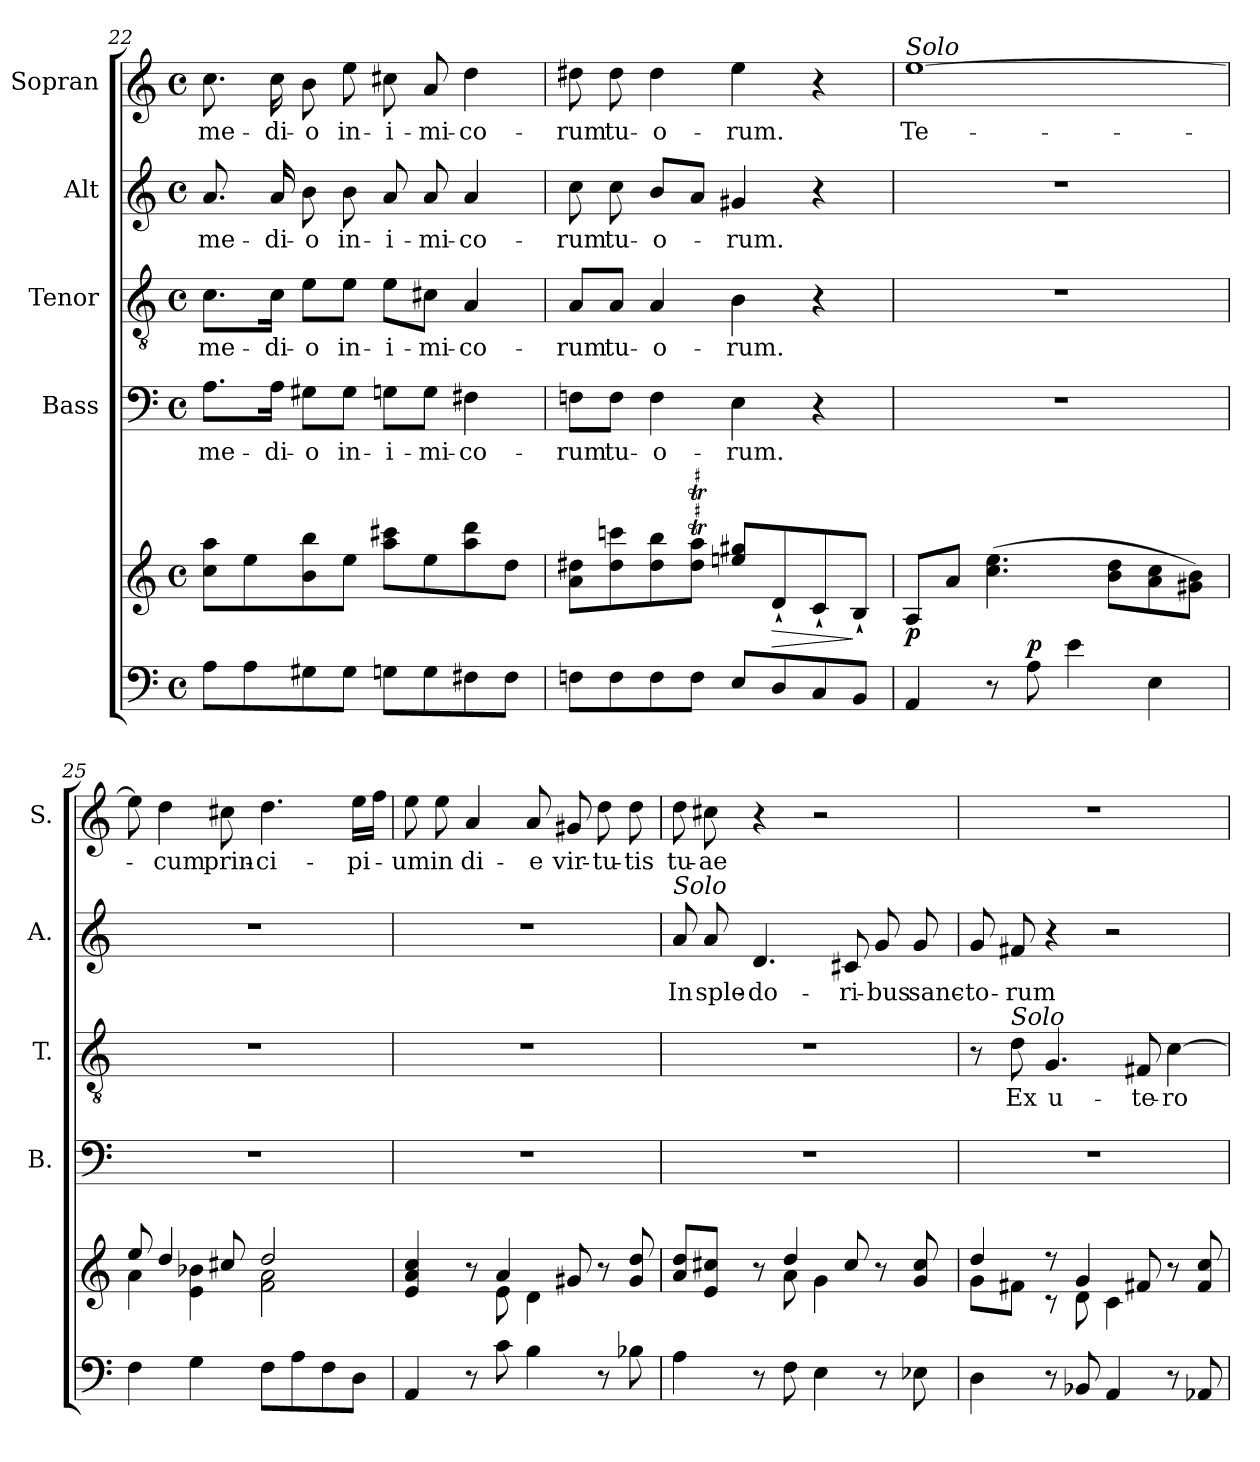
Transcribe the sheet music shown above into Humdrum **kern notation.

**kern	**kern	**dynam	**kern	**text	**kern	**text	**kern	**text	**kern	**text
*part5	*part5	*part5	*part4	*part4	*part3	*part3	*part2	*part2	*part1	*part1
*staff6	*staff5	*staff5/6	*staff4	*staff4	*staff3	*staff3	*staff2	*staff2	*staff1	*staff1
*	*	*	*I"Bass	*	*I"Tenor	*	*I"Alt	*	*I"Sopran	*
*	*	*	*I'B.	*	*I'T.	*	*I'A.	*	*I'S.	*
*clefF4	*clefG2	*	*clefF4	*	*clefGv2	*	*clefG2	*	*clefG2	*
*k[]	*k[]	*	*k[]	*	*k[]	*	*k[]	*	*k[]	*
*C:	*C:	*	*C:	*	*C:	*	*C:	*	*C:	*
*M4/4	*M4/4	*	*M4/4	*	*M4/4	*	*M4/4	*	*M4/4	*
*met(c)	*met(c)	*	*met(c)	*	*met(c)	*	*met(c)	*	*met(c)	*
=22	=22	=22	=22	=22	=22	=22	=22	=22	=22	=22
!	!	!	!	!LO:LY:b	!	!LO:LY:b	!	!LO:LY:b	!	!LO:LY:b
8A\L	8cc\ 8aa\L	.	8.A\L	me-	8.c\L	me-	8.a/	me-	8.cc\	me-
8A\	8ee\	.	.	.	.	.	.	.	.	.
!	!	!	!	!LO:LY:b	!	!LO:LY:b	!	!LO:LY:b	!	!LO:LY:b
.	.	.	16A\Jk	-di-	16c\Jk	-di-	16a/	-di-	16cc\	-di-
!	!	!	!	!LO:LY:b	!	!LO:LY:b	!	!LO:LY:b	!	!LO:LY:b
8G#X\	8b\ 8bb\	.	8G#X\L	-o	8e\L	-o	8b\	-o	8b\	-o
!	!	!	!	!LO:LY:b	!	!LO:LY:b	!	!LO:LY:b	!	!LO:LY:b
8G#\J	8ee\J	.	8G#\J	in-	8e\J	in-	8b\	in-	8ee\	in-
!	!	!	!	!LO:LY:b	!	!LO:LY:b	!	!LO:LY:b	!	!LO:LY:b
8Gn\L	8aa\ 8ccc#X\L	.	8Gn\L	-i-	8e\L	-i-	8a/	-i-	8cc#X\	-i-
!	!	!	!	!LO:LY:b	!	!LO:LY:b	!	!LO:LY:b	!	!LO:LY:b
8G\	8ee\	.	8G\J	-mi-	8c#X\J	-mi-	8a/	-mi-	8a/	-mi-
!	!	!	!	!LO:LY:b	!	!LO:LY:b	!	!LO:LY:b	!	!LO:LY:b
8F#X\	8aa\ 8ddd\	.	4F#X\	-co-	4A/	-co-	4a/	-co-	4dd\	-co-
8F#\J	8dd\J	.	.	.	.	.	.	.	.	.
!!LO:LB:g=z
=23	=23	=23	=23	=23	=23	=23	=23	=23	=23	=23
!	!	!	!	!LO:LY:b	!	!LO:LY:b	!	!LO:LY:b	!	!LO:LY:b
8Fn\L	8a\ 8dd#X\L	.	8Fn\L	-rum	8A/L	-rum	8cc\	-rum	8dd#X\	-rum
!	!	!	!	!LO:LY:b	!	!LO:LY:b	!	!LO:LY:b	!	!LO:LY:b
8F\	8dd#\ 8cccn\	.	8F\J	tu-	8A/J	tu-	8cc\	tu-	8dd#\	tu-
!	!	!	!	!LO:LY:b	!	!LO:LY:b	!	!LO:LY:b	!	!LO:LY:b
8F\	8dd#\ 8bb\	.	4F\	-o-	4A/	-o-	8b/L	-o-	4dd#\	-o-
8F\J	8dd#\T 8aa\TJ	.	.	.	.	.	8a/J	.	.	.
!	!	!	!	!LO:LY:b	!	!LO:LY:b	!	!LO:LY:b	!	!LO:LY:b
8E/L	8ee/ 8gg#X/L	.	4E\	-rum.	4B\	-rum.	4g#X/	-rum.	4ee\	-rum.
!	!	!LO:HP:b	!	!	!	!	!	!	!	!
8D/	8d`</	>	.	.	.	.	.	.	.	.
8C/	8c`</	.	4r	.	4r	.	4r	.	4r	.
8BB/J	8B`</J	]	.	.	.	.	.	.	.	.
=24	=24	=24	=24	=24	=24	=24	=24	=24	=24	=24
!	!	!	!	!	!	!	!	!	!LO:TX:a:i:t=Solo	!
!	!	!LO:DY:b	!	!	!	!	!	!	!	!LO:LY:b
4AA/	8A/L	p	1r	.	1r	.	1r	.	[1ee	Te-
.	8a/J	.	.	.	.	.	.	.	.	.
8r	(>4.cc\ 4.ee\	.	.	.	.	.	.	.	.	.
!	!	!LO:DY:a=2	!	!	!	!	!	!	!	!
8A\	.	p	.	.	.	.	.	.	.	.
4e\	.	.	.	.	.	.	.	.	.	.
.	8b\ 8dd\L	.	.	.	.	.	.	.	.	.
4E\	8a\ 8cc\	.	.	.	.	.	.	.	.	.
.	8g#X\ 8b\J)	.	.	.	.	.	.	.	.	.
=25	=25	=25	=25	=25	=25	=25	=25	=25	=25	=25
*	*^	*	*	*	*	*	*	*	*	*
4F\	8ee/	4a\	.	1r	.	1r	.	1r	.	8ee\]	.
!	!	!	!	!	!	!	!	!	!	!	!LO:LY:b
.	4dd/	.	.	.	.	.	.	.	.	4dd\	-cum
4G\	.	4e\ 4b-X\	.	.	.	.	.	.	.	.	.
!	!	!	!	!	!	!	!	!	!	!	!LO:LY:b
.	8cc#X/	.	.	.	.	.	.	.	.	8cc#X\	prin-
!	!	!	!	!	!	!	!	!	!	!	!LO:LY:b
8F\L	2dd/	2f\ 2a\	.	.	.	.	.	.	.	4.dd\	-ci-
8A\	.	.	.	.	.	.	.	.	.	.	.
8F\	.	.	.	.	.	.	.	.	.	.	.
!	!	!	!	!	!	!	!	!	!	!	!LO:LY:b
8D\J	.	.	.	.	.	.	.	.	.	16ee\LL	-pi-
.	.	.	.	.	.	.	.	.	.	16ff\JJ	.
=26	=26	=26	=26	=26	=26	=26	=26	=26	=26	=26	=26
!	!	!	!	!	!	!	!	!	!	!	!LO:LY:b
4AA/	4e/ 4a/ 4cc/	4ryy	.	1r	.	1r	.	1r	.	8ee\	-um
!	!	!	!	!	!	!	!	!	!	!	!LO:LY:b
.	.	.	.	.	.	.	.	.	.	8ee\	in
!	!	!	!	!	!	!	!	!	!	!	!LO:LY:b
8r	8r	8ryy	.	.	.	.	.	.	.	4a/	di-
8c\	4a/	8e\	.	.	.	.	.	.	.	.	.
!	!	!	!	!	!	!	!	!	!	!	!LO:LY:b
4B\	.	4d\	.	.	.	.	.	.	.	8a/	-e
!	!	!	!	!	!	!	!	!	!	!	!LO:LY:b
.	8g#X/	.	.	.	.	.	.	.	.	8g#X/	vir-
!	!	!	!	!	!	!	!	!	!	!	!LO:LY:b
8r	8r	4ryy	.	.	.	.	.	.	.	8dd\	-tu-
!	!	!	!	!	!	!	!	!	!	!	!LO:LY:b
8B-X\	8g#/ 8dd/	.	.	.	.	.	.	.	.	8dd\	-tis
!!LO:PB:g=z
=27	=27	=27	=27	=27	=27	=27	=27	=27	=27	=27	=27
!	!	!	!	!	!	!	!	!LO:TX:a:i:t=Solo	!	!	!
!	!	!	!	!	!	!	!	!	!LO:LY:b	!	!LO:LY:b
4A\	8a/ 8dd/L	4ryy	.	1r	.	1r	.	8a/	In	8dd\	tu-
!	!	!	!	!	!	!	!	!	!LO:LY:b	!	!LO:LY:b
.	8e/ 8cc#X/J	.	.	.	.	.	.	8a/	sple-	8cc#X\	-ae
!	!	!	!	!	!	!	!	!	!LO:LY:b	!	!
8r	8r	8ryy	.	.	.	.	.	4.d/	-do-	4r	.
8F\	4dd/	8a\	.	.	.	.	.	.	.	.	.
4E\	.	4g\	.	.	.	.	.	.	.	2r	.
!	!	!	!	!	!	!	!	!	!LO:LY:b	!	!
.	8cc#/	.	.	.	.	.	.	8c#X/	-ri-	.	.
!	!	!	!	!	!	!	!	!	!LO:LY:b	!	!
8r	8r	4ryy	.	.	.	.	.	8g/	-bus	.	.
!	!	!	!	!	!	!	!	!	!LO:LY:b	!	!
8E-X\	8g/ 8cc#/	.	.	.	.	.	.	8g/	sanc-	.	.
=28	=28	=28	=28	=28	=28	=28	=28	=28	=28	=28	=28
!	!	!	!	!	!	!	!	!	!LO:LY:b	!	!
4D\	4dd/	8g\L	.	1r	.	8r	.	8g/	-to-	1r	.
!	!	!	!	!	!	!LO:TX:a:i:t=Solo	!	!	!	!	!
!	!	!	!	!	!	!	!LO:LY:b	!	!LO:LY:b	!	!
.	.	8f#X\J	.	.	.	8d\	Ex	8f#X/	-rum	.	.
!	!	!	!	!	!	!	!LO:LY:b	!	!	!	!
8r	8r	8r	.	.	.	4.G/	u-	4r	.	.	.
8BB-X/	4g/	8d\	.	.	.	.	.	.	.	.	.
4AA/	.	4c\	.	.	.	.	.	2r	.	.	.
!	!	!	!	!	!	!	!LO:LY:b	!	!	!	!
.	8f#X/	.	.	.	.	8F#X/	-te-	.	.	.	.
!	!	!	!	!	!	!	!LO:LY:b	!	!	!	!
8r	8r	4ryy	.	.	.	[4c\	-ro	.	.	.	.
8AA-X/	8f#/ 8cc/	.	.	.	.	.	.	.	.	.	.
*	*v	*v	*	*	*	*	*	*	*	*	*
=	=	=	=	=	=	=	=	=	=	=
*-	*-	*-	*-	*-	*-	*-	*-	*-	*-	*-
